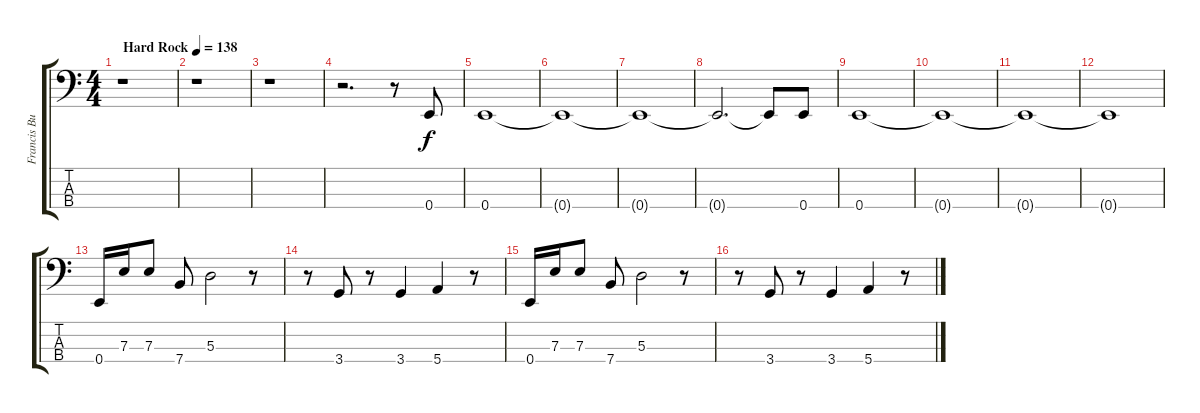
\track ("Francis Buchholz Bass" "Francis Bu") {instrument electricbasspick}
\staff {score tabs}
\tuning (G2 D2 A1 E1) {hide}
\ts (4 4)
\tempo (138 "Hard Rock")
\clef f4
\ks c
r.1{dy f instrument electricbasspick} |
r.1 |
r.1 |
r.2{d} r.8 0.4.8 |
0.4.1 |
0.4{t}.1 |
0.4{t}.1 |
0.4{t}.2{d} 0.4{t}.8 0.4.8 |
0.4.1 |
0.4{t}.1 |
0.4{t}.1 |
0.4{t}.1 |
0.4.16 7.3.16 7.3.8 7.4.8 5.3.2 r.8 |
r.8 3.4.8 r.8 3.4.4 5.4.4 r.8 |
0.4.16 7.3.16 7.3.8 7.4.8 5.3.2 r.8 |
r.8 3.4.8 r.8 3.4.4 5.4.4 r.8
